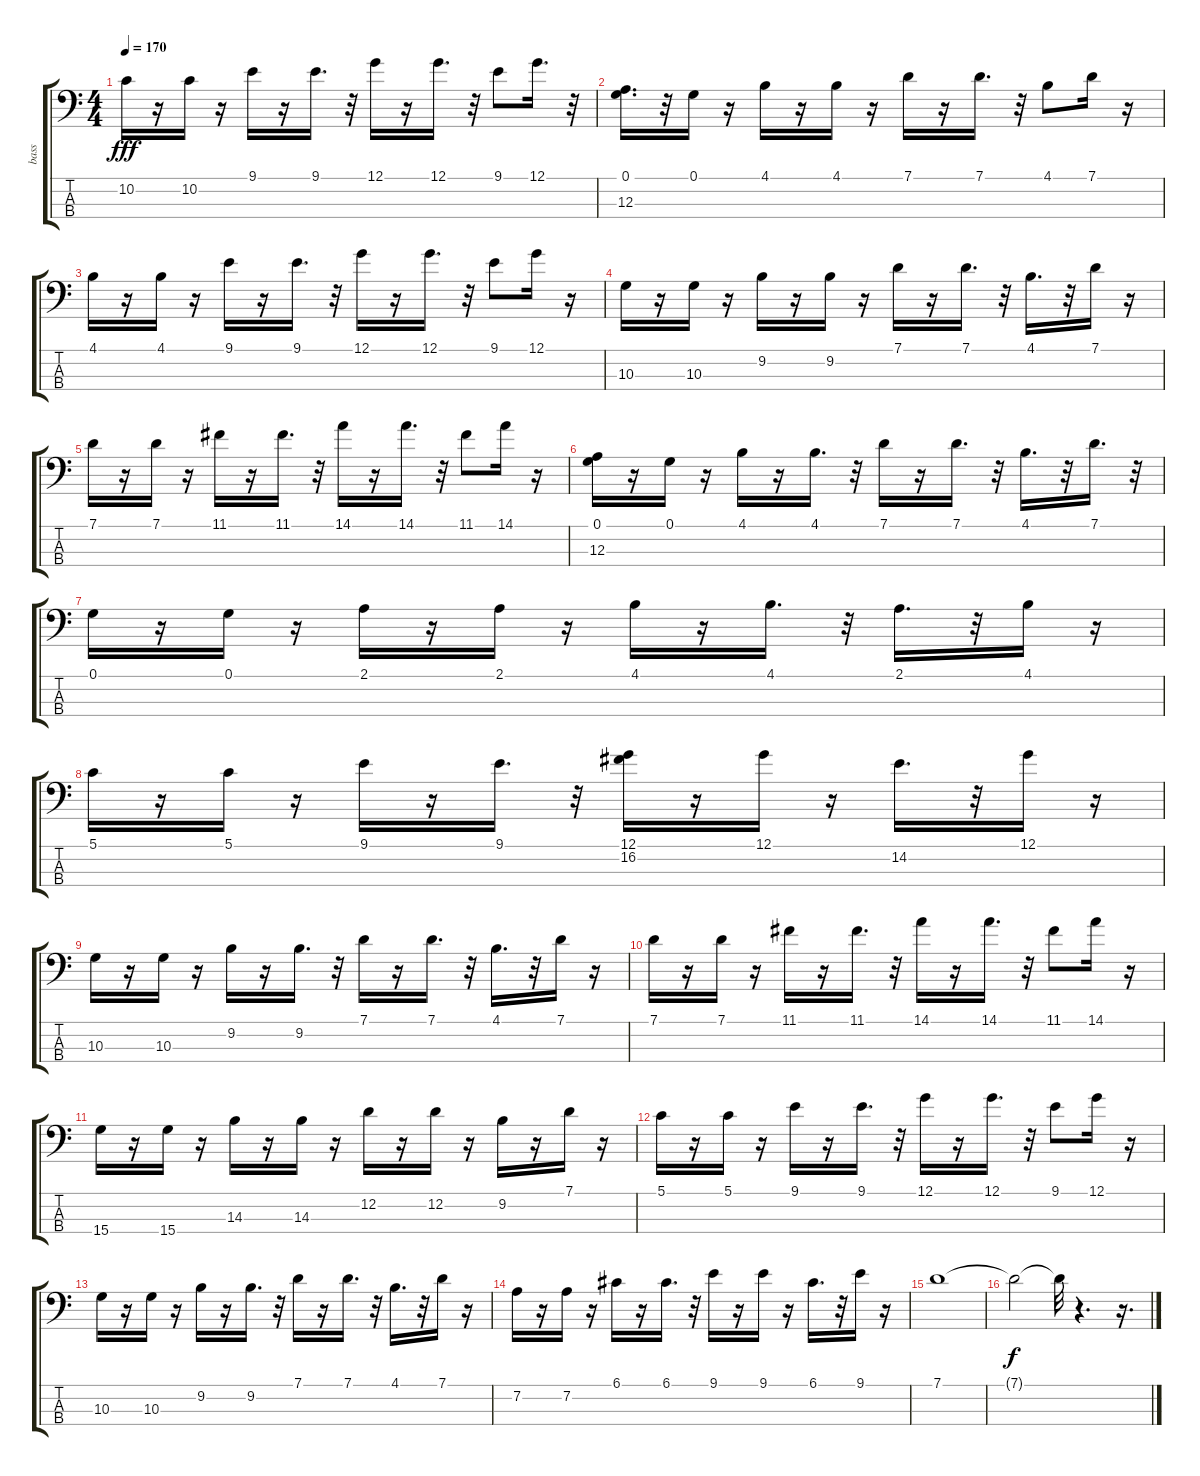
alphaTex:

\track ("bass    " "bass    ") {instrument acousticbass}
\staff {score tabs}
\tuning (G2 D2 A1 E1) {hide}
\ts (4 4)
\tempo 170
\clef f4
\ks c
10.2.16{dy fff} r.16 10.2.16 r.16 9.1.16 r.16 9.1.16{d} r.32 12.1.16 r.16 12.1.16{d} r.32 9.1.8 12.1.16{d} r.32 |
(0.1 12.3).16{d} r.32 0.1.16 r.16 4.1.16 r.16 4.1.16 r.16 7.1.16 r.16 7.1.16{d} r.32 4.1.8 7.1.16 r.16 |
4.1.16 r.16 4.1.16 r.16 9.1.16 r.16 9.1.16{d} r.32 12.1.16 r.16 12.1.16{d} r.32 9.1.8 12.1.16 r.16 |
10.3.16 r.16 10.3.16 r.16 9.2.16 r.16 9.2.16 r.16 7.1.16 r.16 7.1.16{d} r.32 4.1.16{d} r.32 7.1.16 r.16 |
7.1.16 r.16 7.1.16 r.16 11.1.16 r.16 11.1.16{d} r.32 14.1.16 r.16 14.1.16{d} r.32 11.1.8 14.1.16 r.16 |
(0.1 12.3).16 r.16 0.1.16 r.16 4.1.16 r.16 4.1.16{d} r.32 7.1.16 r.16 7.1.16{d} r.32 4.1.16{d} r.32 7.1.16{d} r.32 |
0.1.16 r.16 0.1.16 r.16 2.1.16 r.16 2.1.16 r.16 4.1.16 r.16 4.1.16{d} r.32 2.1.16{d} r.32 4.1.16 r.16 |
5.1.16 r.16 5.1.16 r.16 9.1.16 r.16 9.1.16{d} r.32 (12.1 16.2).16 r.16 12.1.16 r.16 14.2.16{d} r.32 12.1.16 r.16 |
10.3.16 r.16 10.3.16 r.16 9.2.16 r.16 9.2.16{d} r.32 7.1.16 r.16 7.1.16{d} r.32 4.1.16{d} r.32 7.1.16 r.16 |
7.1.16 r.16 7.1.16 r.16 11.1.16 r.16 11.1.16{d} r.32 14.1.16 r.16 14.1.16{d} r.32 11.1.8 14.1.16 r.16 |
15.4.16 r.16 15.4.16 r.16 14.3.16 r.16 14.3.16 r.16 12.2.16 r.16 12.2.16 r.16 9.2.16 r.16 7.1.16 r.16 |
5.1.16 r.16 5.1.16 r.16 9.1.16 r.16 9.1.16{d} r.32 12.1.16 r.16 12.1.16{d} r.32 9.1.8 12.1.16 r.16 |
10.3.16 r.16 10.3.16 r.16 9.2.16 r.16 9.2.16{d} r.32 7.1.16 r.16 7.1.16{d} r.32 4.1.16{d} r.32 7.1.16 r.16 |
7.2.16 r.16 7.2.16 r.16 6.1.16 r.16 6.1.16{d} r.32 9.1.16 r.16 9.1.16 r.16 6.1.16{d} r.32 9.1.16 r.16 |
7.1.1 |
7.1{t}.2{dy f} 7.1{t}.32 r.4{d} r.16{d}
